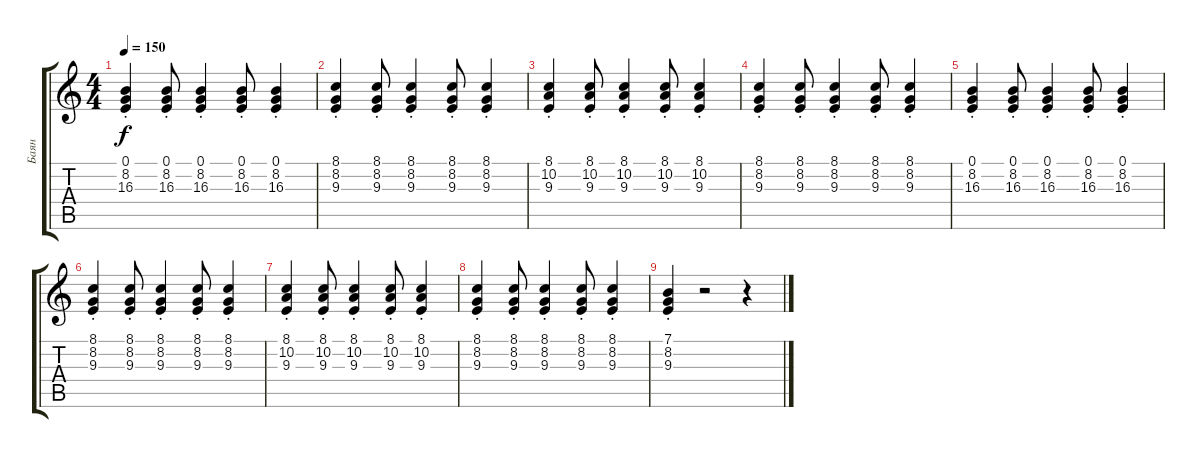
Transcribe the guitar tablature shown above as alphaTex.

\track ("Баян" "Баян") {instrument accordion}
\staff {score tabs}
\tuning (E4 B3 G3 D3 A2 E2) {hide}
\ts (4 4)
\tempo 150
\clef g2
\ks c
(0.1{st} 8.2{st} 16.3{st}).4{dy f} (0.1{st} 8.2{st} 16.3{st}).8 (0.1{st} 8.2{st} 16.3{st}).4 (0.1{st} 8.2{st} 16.3{st}).8 (0.1{st} 8.2{st} 16.3{st}).4 |
(8.1{st} 8.2{st} 9.3{st}).4 (8.1{st} 8.2{st} 9.3{st}).8 (8.1{st} 8.2{st} 9.3{st}).4 (8.1{st} 8.2{st} 9.3{st}).8 (8.1{st} 8.2{st} 9.3{st}).4 |
(8.1{st} 10.2{st} 9.3{st}).4 (8.1{st} 10.2{st} 9.3{st}).8 (8.1{st} 10.2{st} 9.3{st}).4 (8.1{st} 10.2{st} 9.3{st}).8 (8.1{st} 10.2{st} 9.3{st}).4 |
(8.1{st} 8.2{st} 9.3{st}).4 (8.1{st} 8.2{st} 9.3{st}).8 (8.1{st} 8.2{st} 9.3{st}).4 (8.1{st} 8.2{st} 9.3{st}).8 (8.1{st} 8.2{st} 9.3{st}).4 |
(0.1{st} 8.2{st} 16.3{st}).4 (0.1{st} 8.2{st} 16.3{st}).8 (0.1{st} 8.2{st} 16.3{st}).4 (0.1{st} 8.2{st} 16.3{st}).8 (0.1{st} 8.2{st} 16.3{st}).4 |
(8.1{st} 8.2{st} 9.3{st}).4 (8.1{st} 8.2{st} 9.3{st}).8 (8.1{st} 8.2{st} 9.3{st}).4 (8.1{st} 8.2{st} 9.3{st}).8 (8.1{st} 8.2{st} 9.3{st}).4 |
(8.1{st} 10.2{st} 9.3{st}).4 (8.1{st} 10.2{st} 9.3{st}).8 (8.1{st} 10.2{st} 9.3{st}).4 (8.1{st} 10.2{st} 9.3{st}).8 (8.1{st} 10.2{st} 9.3{st}).4 |
(8.1{st} 8.2{st} 9.3{st}).4 (8.1{st} 8.2{st} 9.3{st}).8 (8.1{st} 8.2{st} 9.3{st}).4 (8.1{st} 8.2{st} 9.3{st}).8 (8.1{st} 8.2{st} 9.3{st}).4 |
(7.1{st} 8.2{st} 9.3{st}).4 r.2 r.4
